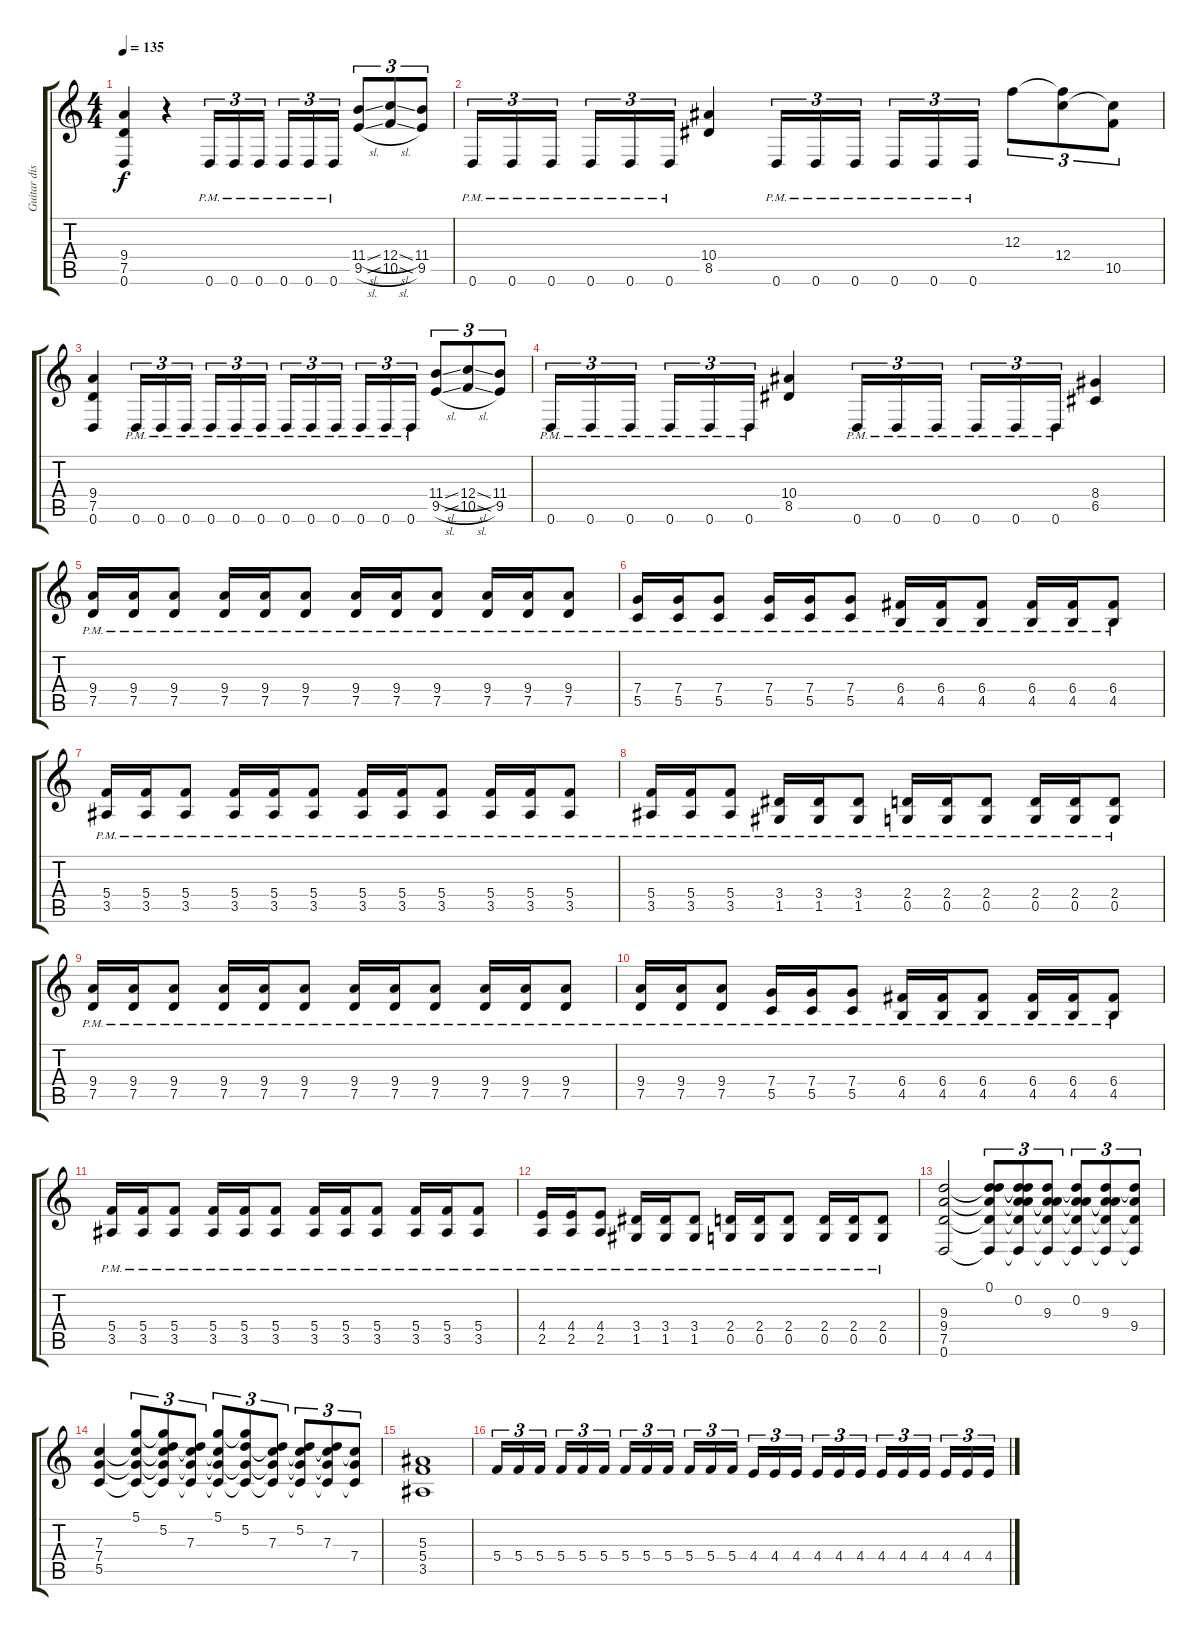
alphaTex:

\track ("Guitar distortion 2" "Guitar dis") {instrument distortionguitar}
\staff {score tabs}
\tuning (D4 A3 F3 C3 G2 D2) {hide}
\ts (4 4)
\tempo 135
\clef g2
\ks c
(9.4 7.5 0.6).4{dy f} r.4 0.6{pm}.16{tu (3 2)} 0.6{pm}.16{tu (3 2)} 0.6{pm}.16{tu (3 2)} 0.6{pm}.16{tu (3 2)} 0.6{pm}.16{tu (3 2)} 0.6{pm}.16{tu (3 2)} (11.4{sl} 9.5{sl}).8{tu (3 2)} (12.4{sl} 10.5{sl}).8{tu (3 2)} (11.4 9.5).8{tu (3 2)} |
0.6{pm}.16{tu (3 2)} 0.6{pm}.16{tu (3 2)} 0.6{pm}.16{tu (3 2)} 0.6{pm}.16{tu (3 2)} 0.6{pm}.16{tu (3 2)} 0.6{pm}.16{tu (3 2)} (10.4 8.5).4 0.6{pm}.16{tu (3 2)} 0.6{pm}.16{tu (3 2)} 0.6{pm}.16{tu (3 2)} 0.6{pm}.16{tu (3 2)} 0.6{pm}.16{tu (3 2)} 0.6{pm}.16{tu (3 2)} 12.3.8{tu (3 2)} (12.3{t} 12.4).8{tu (3 2)} (12.4{t} 10.5).8{tu (3 2)} |
(9.4 7.5 0.6).4 0.6{pm}.16{tu (3 2)} 0.6{pm}.16{tu (3 2)} 0.6{pm}.16{tu (3 2)} 0.6{pm}.16{tu (3 2)} 0.6{pm}.16{tu (3 2)} 0.6{pm}.16{tu (3 2)} 0.6{pm}.16{tu (3 2)} 0.6{pm}.16{tu (3 2)} 0.6{pm}.16{tu (3 2)} 0.6{pm}.16{tu (3 2)} 0.6{pm}.16{tu (3 2)} 0.6{pm}.16{tu (3 2)} (11.4{sl} 9.5{sl}).8{tu (3 2)} (12.4{sl} 10.5{sl}).8{tu (3 2)} (11.4 9.5).8{tu (3 2)} |
0.6{pm}.16{tu (3 2)} 0.6{pm}.16{tu (3 2)} 0.6{pm}.16{tu (3 2)} 0.6{pm}.16{tu (3 2)} 0.6{pm}.16{tu (3 2)} 0.6{pm}.16{tu (3 2)} (10.4 8.5).4 0.6{pm}.16{tu (3 2)} 0.6{pm}.16{tu (3 2)} 0.6{pm}.16{tu (3 2)} 0.6{pm}.16{tu (3 2)} 0.6{pm}.16{tu (3 2)} 0.6{pm}.16{tu (3 2)} (8.4 6.5).4 |
(9.4{pm} 7.5{pm}).16 (9.4{pm} 7.5{pm}).16 (9.4{pm} 7.5{pm}).8 (9.4{pm} 7.5{pm}).16 (9.4{pm} 7.5{pm}).16 (9.4{pm} 7.5{pm}).8 (9.4{pm} 7.5{pm}).16 (9.4{pm} 7.5{pm}).16 (9.4{pm} 7.5{pm}).8 (9.4{pm} 7.5{pm}).16 (9.4{pm} 7.5{pm}).16 (9.4{pm} 7.5{pm}).8 |
(7.4{pm} 5.5{pm}).16 (7.4{pm} 5.5{pm}).16 (7.4{pm} 5.5{pm}).8 (7.4{pm} 5.5{pm}).16 (7.4{pm} 5.5{pm}).16 (7.4{pm} 5.5{pm}).8 (6.4{pm} 4.5{pm}).16 (6.4{pm} 4.5{pm}).16 (6.4{pm} 4.5{pm}).8 (6.4{pm} 4.5{pm}).16 (6.4{pm} 4.5{pm}).16 (6.4{pm} 4.5{pm}).8 |
(5.4{pm} 3.5{pm}).16 (5.4{pm} 3.5{pm}).16 (5.4{pm} 3.5{pm}).8 (5.4{pm} 3.5{pm}).16 (5.4{pm} 3.5{pm}).16 (5.4{pm} 3.5{pm}).8 (5.4{pm} 3.5{pm}).16 (5.4{pm} 3.5{pm}).16 (5.4{pm} 3.5{pm}).8 (5.4{pm} 3.5{pm}).16 (5.4{pm} 3.5{pm}).16 (5.4{pm} 3.5{pm}).8 |
(5.4{pm} 3.5{pm}).16 (5.4{pm} 3.5{pm}).16 (5.4{pm} 3.5{pm}).8 (3.4{pm} 1.5{pm}).16 (3.4{pm} 1.5{pm}).16 (3.4{pm} 1.5{pm}).8 (2.4{pm} 0.5{pm}).16 (2.4{pm} 0.5{pm}).16 (2.4{pm} 0.5{pm}).8 (2.4{pm} 0.5{pm}).16 (2.4{pm} 0.5{pm}).16 (2.4{pm} 0.5{pm}).8 |
(9.4{pm} 7.5{pm}).16 (9.4{pm} 7.5{pm}).16 (9.4{pm} 7.5{pm}).8 (9.4{pm} 7.5{pm}).16 (9.4{pm} 7.5{pm}).16 (9.4{pm} 7.5{pm}).8 (9.4{pm} 7.5{pm}).16 (9.4{pm} 7.5{pm}).16 (9.4{pm} 7.5{pm}).8 (9.4{pm} 7.5{pm}).16 (9.4{pm} 7.5{pm}).16 (9.4{pm} 7.5{pm}).8 |
(9.4{pm} 7.5{pm}).16 (9.4{pm} 7.5{pm}).16 (9.4{pm} 7.5{pm}).8 (7.4{pm} 5.5{pm}).16 (7.4{pm} 5.5{pm}).16 (7.4{pm} 5.5{pm}).8 (6.4{pm} 4.5{pm}).16 (6.4{pm} 4.5{pm}).16 (6.4{pm} 4.5{pm}).8 (6.4{pm} 4.5{pm}).16 (6.4{pm} 4.5{pm}).16 (6.4{pm} 4.5{pm}).8 |
(5.4{pm} 3.5{pm}).16 (5.4{pm} 3.5{pm}).16 (5.4{pm} 3.5{pm}).8 (5.4{pm} 3.5{pm}).16 (5.4{pm} 3.5{pm}).16 (5.4{pm} 3.5{pm}).8 (5.4{pm} 3.5{pm}).16 (5.4{pm} 3.5{pm}).16 (5.4{pm} 3.5{pm}).8 (5.4{pm} 3.5{pm}).16 (5.4{pm} 3.5{pm}).16 (5.4{pm} 3.5{pm}).8 |
(4.4{pm} 2.5{pm}).16 (4.4{pm} 2.5{pm}).16 (4.4{pm} 2.5{pm}).8 (3.4{pm} 1.5{pm}).16 (3.4{pm} 1.5{pm}).16 (3.4{pm} 1.5{pm}).8 (2.4{pm} 0.5{pm}).16 (2.4{pm} 0.5{pm}).16 (2.4{pm} 0.5{pm}).8 (2.4{pm} 0.5{pm}).16 (2.4{pm} 0.5{pm}).16 (2.4{pm} 0.5{pm}).8 |
(9.3 9.4 7.5 0.6).2 (0.1 9.3{t} 9.4{t} 7.5{t} 0.6{t}).8{tu (3 2)} (0.1{t} 0.2 9.3{t} 9.4{t} 7.5{t} 0.6{t}).8{tu (3 2)} (0.2{t} 9.3 9.4{t} 7.5{t} 0.6{t}).8{tu (3 2)} (0.2 9.3{t} 9.4{t} 7.5{t} 0.6{t}).8{tu (3 2)} (0.2{t} 9.3 9.4{t} 7.5{t} 0.6{t}).8{tu (3 2)} (9.3{t} 9.4 7.5{t} 0.6{t}).8{tu (3 2)} |
(7.3 7.4 5.5).4 (5.1 7.3{t} 7.4{t} 5.5{t}).8{tu (3 2)} (5.1{t} 5.2 7.3{t} 7.4{t} 5.5{t}).8{tu (3 2)} (5.2{t} 7.3 7.4{t} 5.5{t}).8{tu (3 2)} (5.1 7.3{t} 7.4{t} 5.5{t}).8{tu (3 2)} (5.1{t} 5.2 7.4{t} 5.5{t}).8{tu (3 2)} (5.2{t} 7.3 7.4{t} 5.5{t}).8{tu (3 2)} (5.2 7.3{t} 7.4{t} 5.5{t}).8{tu (3 2)} (5.2{t} 7.3 7.4{t} 5.5{t}).8{tu (3 2)} (7.3{t} 7.4 5.5{t}).8{tu (3 2)} |
(5.3 5.4 3.5).1 |
5.4.16{tu (3 2)} 5.4.16{tu (3 2)} 5.4.16{tu (3 2)} 5.4.16{tu (3 2)} 5.4.16{tu (3 2)} 5.4.16{tu (3 2)} 5.4.16{tu (3 2)} 5.4.16{tu (3 2)} 5.4.16{tu (3 2)} 5.4.16{tu (3 2)} 5.4.16{tu (3 2)} 5.4.16{tu (3 2)} 4.4.16{tu (3 2)} 4.4.16{tu (3 2)} 4.4.16{tu (3 2)} 4.4.16{tu (3 2)} 4.4.16{tu (3 2)} 4.4.16{tu (3 2)} 4.4.16{tu (3 2)} 4.4.16{tu (3 2)} 4.4.16{tu (3 2)} 4.4.16{tu (3 2)} 4.4.16{tu (3 2)} 4.4.16{tu (3 2)}
